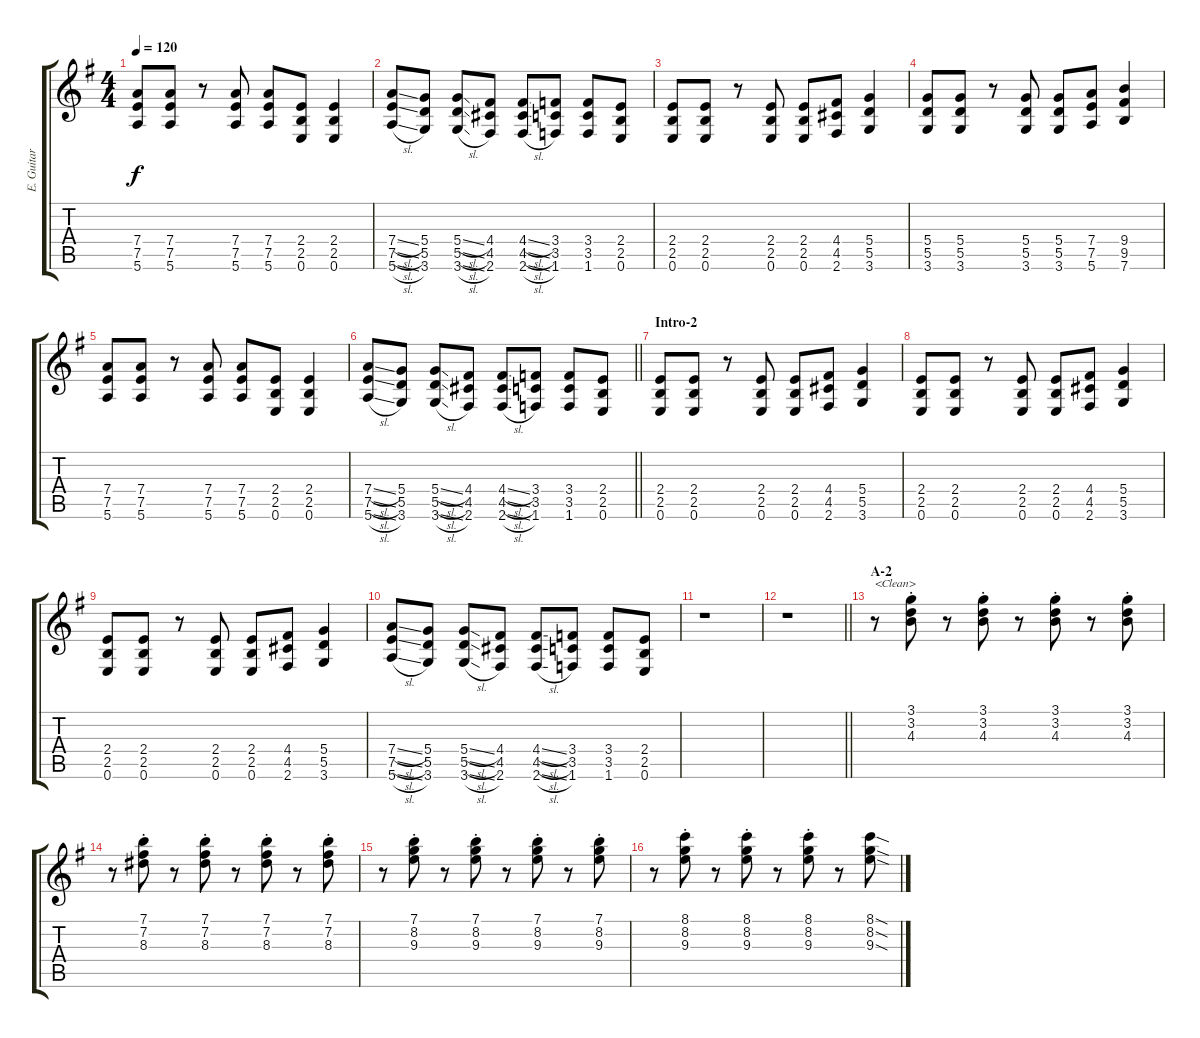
\track ("E. Guitar I" "E. Guitar ") {instrument overdrivenguitar}
\staff {score tabs}
\tuning (E4 B3 G3 D3 A2 E2) {hide}
\ts (4 4)
\tempo 120
\clef g2
\ks eminor
(7.4 7.5 5.6).8{dy f} (7.4 7.5 5.6).8 r.8 (7.4 7.5 5.6).8 (7.4 7.5 5.6).8 (2.4 2.5 0.6).8 (2.4 2.5 0.6).4 |
(7.4{sl} 7.5{sl} 5.6{sl}).8 (5.4 5.5 3.6).8 (5.4{sl} 5.5{sl} 3.6{sl}).8 (4.4 4.5 2.6).8 (4.4{sl} 4.5{sl} 2.6{sl}).8 (3.4 3.5 1.6).8 (3.4 3.5 1.6).8 (2.4 2.5 0.6).8 |
(2.4 2.5 0.6).8 (2.4 2.5 0.6).8 r.8 (2.4 2.5 0.6).8 (2.4 2.5 0.6).8 (4.4 4.5 2.6).8 (5.4 5.5 3.6).4 |
(5.4 5.5 3.6).8 (5.4 5.5 3.6).8 r.8 (5.4 5.5 3.6).8 (5.4 5.5 3.6).8 (7.4 7.5 5.6).8 (9.4 9.5 7.6).4 |
(7.4 7.5 5.6).8 (7.4 7.5 5.6).8 r.8 (7.4 7.5 5.6).8 (7.4 7.5 5.6).8 (2.4 2.5 0.6).8 (2.4 2.5 0.6).4 |
\barLineRight lightlight
(7.4{sl} 7.5{sl} 5.6{sl}).8 (5.4 5.5 3.6).8 (5.4{sl} 5.5{sl} 3.6{sl}).8 (4.4 4.5 2.6).8 (4.4{sl} 4.5{sl} 2.6{sl}).8 (3.4 3.5 1.6).8 (3.4 3.5 1.6).8 (2.4 2.5 0.6).8 |
\section ("" "Intro-2")
(2.4 2.5 0.6).8 (2.4 2.5 0.6).8 r.8 (2.4 2.5 0.6).8 (2.4 2.5 0.6).8 (4.4 4.5 2.6).8 (5.4 5.5 3.6).4 |
(2.4 2.5 0.6).8 (2.4 2.5 0.6).8 r.8 (2.4 2.5 0.6).8 (2.4 2.5 0.6).8 (4.4 4.5 2.6).8 (5.4 5.5 3.6).4 |
(2.4 2.5 0.6).8 (2.4 2.5 0.6).8 r.8 (2.4 2.5 0.6).8 (2.4 2.5 0.6).8 (4.4 4.5 2.6).8 (5.4 5.5 3.6).4 |
(7.4{sl} 7.5{sl} 5.6{sl}).8 (5.4 5.5 3.6).8 (5.4{sl} 5.5{sl} 3.6{sl}).8 (4.4 4.5 2.6).8 (4.4{sl} 4.5{sl} 2.6{sl}).8 (3.4 3.5 1.6).8 (3.4 3.5 1.6).8 (2.4 2.5 0.6).8 |
r.1 |
\barLineRight lightlight
r.1 |
\section ("" "A-2")
\ks g
r.8{txt "<Clean>" instrument electricguitarclean} (3.1{st} 3.2{st} 4.3{st}).8 r.8 (3.1{st} 3.2{st} 4.3{st}).8 r.8 (3.1{st} 3.2{st} 4.3{st}).8 r.8 (3.1{st} 3.2{st} 4.3{st}).8 |
r.8 (7.1{st} 7.2{st} 8.3{st}).8 r.8 (7.1{st} 7.2{st} 8.3{st}).8 r.8 (7.1{st} 7.2{st} 8.3{st}).8 r.8 (7.1{st} 7.2{st} 8.3{st}).8 |
r.8 (7.1{st} 8.2{st} 9.3{st}).8 r.8 (7.1{st} 8.2{st} 9.3{st}).8 r.8 (7.1{st} 8.2{st} 9.3{st}).8 r.8 (7.1{st} 8.2{st} 9.3{st}).8 |
r.8 (8.1{st} 8.2{st} 9.3{st}).8 r.8 (8.1{st} 8.2{st} 9.3{st}).8 r.8 (8.1{st} 8.2{st} 9.3{st}).8 r.8 (8.1{sod} 8.2{sod} 9.3{sod}).8
